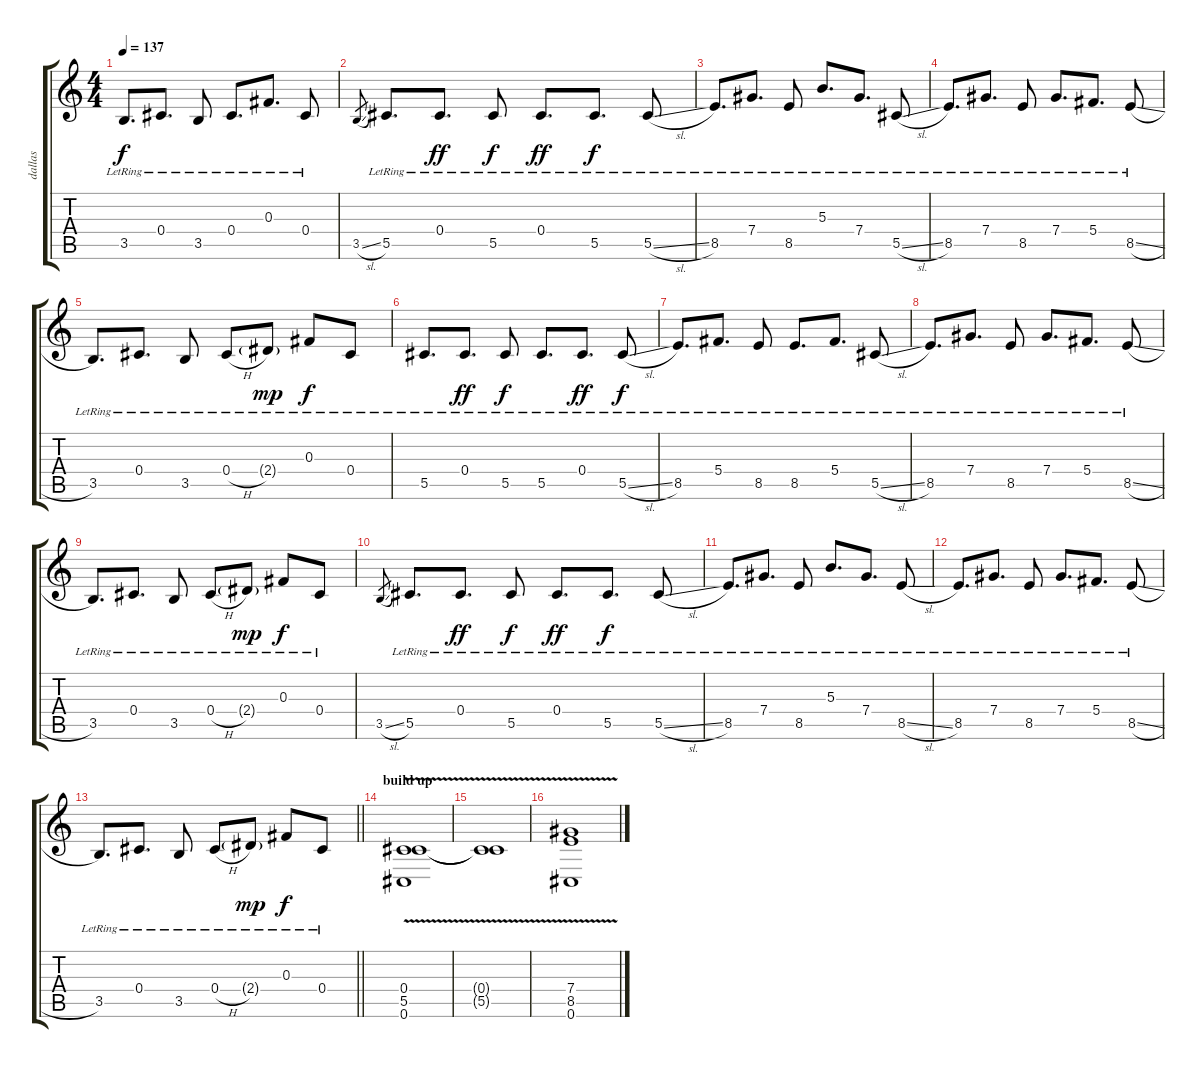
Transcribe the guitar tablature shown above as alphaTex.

\track ("dallas" "dallas") {instrument distortionguitar}
\staff {score tabs}
\tuning (Eb4 Bb3 Gb3 Db3 Ab2 Db2) {hide}
\ts (4 4)
\tempo 137
\clef g2
\ks c
3.5{lr}.8{d dy f} 0.4{lr}.8{d} 3.5{lr}.8 0.4{lr}.8{d} 0.3{lr}.8{d} 0.4{lr}.8 |
3.5{sl}.8{gr} 5.5{lr}.8{d} 0.4{lr}.8{d dy ff} 5.5{lr}.8{dy f} 0.4{lr}.8{d dy ff} 5.5{lr}.8{d dy f} 5.5{sl lr}.8 |
8.5{lr}.8{d} 7.4{lr}.8{d} 8.5{lr}.8 5.3{lr}.8{d} 7.4{lr}.8{d} 5.5{sl lr}.8 |
8.5{lr}.8{d} 7.4{lr}.8{d} 8.5{lr}.8 7.4{lr}.8{d} 5.4{lr}.8{d} 8.5{sl lr}.8 |
3.5{lr}.8{d} 0.4{lr}.8{d} 3.5{lr}.8 0.4{h lr}.8 2.4{g lr}.8{dy mp} 0.3{lr}.8{dy f} 0.4{lr}.8 |
5.5{lr}.8{d} 0.4{lr}.8{d dy ff} 5.5{lr}.8{dy f} 5.5{lr}.8{d} 0.4{lr}.8{d dy ff} 5.5{sl lr}.8{dy f} |
8.5{lr}.8{d} 5.4{lr}.8{d} 8.5{lr}.8 8.5{lr}.8{d} 5.4{lr}.8{d} 5.5{sl lr}.8 |
8.5{lr}.8{d} 7.4{lr}.8{d} 8.5{lr}.8 7.4{lr}.8{d} 5.4{lr}.8{d} 8.5{sl lr}.8 |
3.5{lr}.8{d} 0.4{lr}.8{d} 3.5{lr}.8 0.4{h lr}.8 2.4{g lr}.8{dy mp} 0.3{lr}.8{dy f} 0.4{lr}.8 |
3.5{sl}.8{gr} 5.5{lr}.8{d} 0.4{lr}.8{d dy ff} 5.5{lr}.8{dy f} 0.4{lr}.8{d dy ff} 5.5{lr}.8{d dy f} 5.5{sl lr}.8 |
8.5{lr}.8{d} 7.4{lr}.8{d} 8.5{lr}.8 5.3{lr}.8{d} 7.4{lr}.8{d} 8.5{sl lr}.8 |
8.5{lr}.8{d} 7.4{lr}.8{d} 8.5{lr}.8 7.4{lr}.8{d} 5.4{lr}.8{d} 8.5{sl lr}.8 |
\barLineRight lightlight
3.5{lr}.8{d} 0.4{lr}.8{d} 3.5{lr}.8 0.4{h lr}.8 2.4{g lr}.8{dy mp} 0.3{lr}.8{dy f} 0.4{lr}.8 |
\section ("" "build up")
(0.4{v} 5.5 0.6).1 |
(0.4{t} 5.5{t}).1 |
(7.4{v} 8.5 0.6).1
